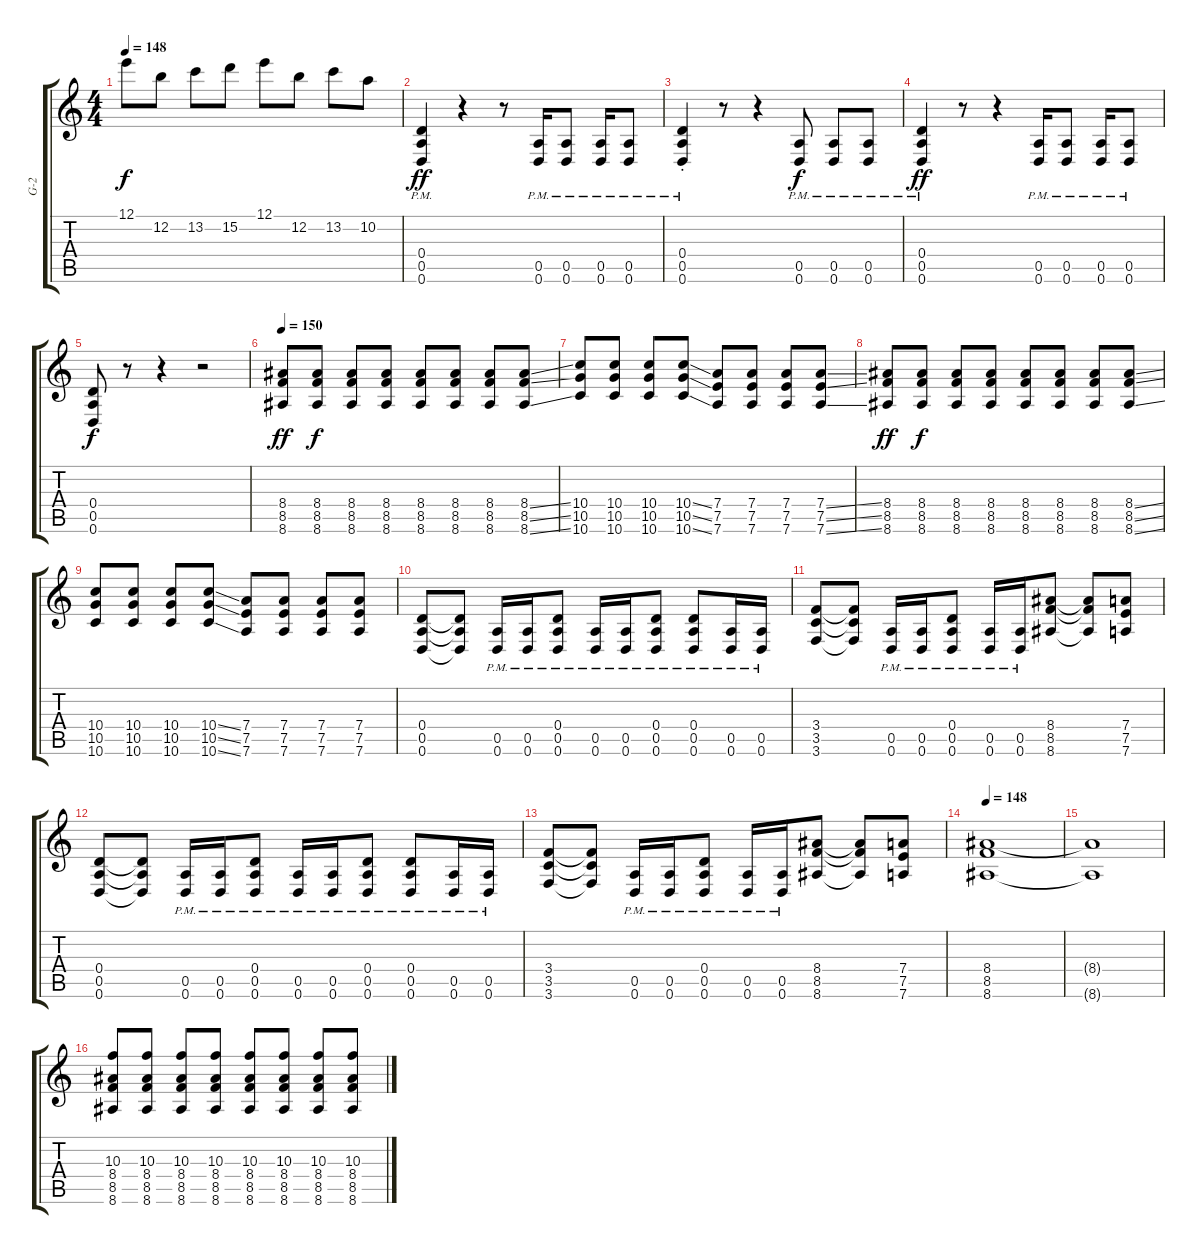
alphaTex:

\track ("G-2" "G-2") {instrument distortionguitar}
\staff {score tabs}
\tuning (E4 B3 G3 D3 A2 D2) {hide}
\ts (4 4)
\tempo 148
\clef g2
\ks c
12.1.8{dy f} 12.2.8 13.2.8 15.2.8 12.1.8 12.2.8 13.2.8 10.2.8 |
(0.4{pm st} 0.5{pm st} 0.6{pm st}).4{dy ff} r.4 r.8 (0.5{pm} 0.6{pm}).16 (0.5{pm} 0.6{pm}).8 (0.5{pm} 0.6{pm}).16 (0.5{pm} 0.6{pm}).8 |
(0.4{pm st} 0.5{pm st} 0.6{pm st}).4 r.8 r.4 (0.5{pm} 0.6{pm}).8{dy f} (0.5{pm} 0.6{pm}).8 (0.5{pm} 0.6{pm}).8 |
(0.4{pm st} 0.5{pm st} 0.6{pm st}).4{dy ff} r.8 r.4 (0.5{pm} 0.6{pm}).16 (0.5{pm} 0.6{pm}).8 (0.5{pm} 0.6{pm}).16 (0.5{pm} 0.6{pm}).8 |
(0.4 0.5 0.6).8{dy f} r.8 r.4 r.2 |
\tempo 150
(8.4 8.5 8.6).8{dy ff} (8.4 8.5 8.6).8{dy f} (8.4 8.5 8.6).8 (8.4 8.5 8.6).8 (8.4 8.5 8.6).8 (8.4 8.5 8.6).8 (8.4 8.5 8.6).8 (8.4{ss} 8.5{ss} 8.6{ss}).8 |
(10.4 10.5 10.6).8 (10.4 10.5 10.6).8 (10.4 10.5 10.6).8 (10.4{ss} 10.5{ss} 10.6{ss}).8 (7.4 7.5 7.6).8 (7.4 7.5 7.6).8 (7.4 7.5 7.6).8 (7.4{ss} 7.5{ss} 7.6{ss}).8 |
(8.4 8.5 8.6).8{dy ff} (8.4 8.5 8.6).8{dy f} (8.4 8.5 8.6).8 (8.4 8.5 8.6).8 (8.4 8.5 8.6).8 (8.4 8.5 8.6).8 (8.4 8.5 8.6).8 (8.4{ss} 8.5{ss} 8.6{ss}).8 |
(10.4 10.5 10.6).8 (10.4 10.5 10.6).8 (10.4 10.5 10.6).8 (10.4{ss} 10.5{ss} 10.6{ss}).8 (7.4 7.5 7.6).8 (7.4 7.5 7.6).8 (7.4 7.5 7.6).8 (7.4 7.5 7.6).8 |
(0.4 0.5 0.6).8 (0.4{t} 0.5{t} 0.6{t}).8 (0.5{pm} 0.6{pm}).16 (0.5{pm} 0.6{pm}).16 (0.4{pm} 0.5{pm} 0.6{pm}).8 (0.5{pm} 0.6{pm}).16 (0.5{pm} 0.6{pm}).16 (0.4{pm} 0.5{pm} 0.6{pm}).8 (0.4{pm} 0.5{pm} 0.6{pm}).8 (0.5{pm} 0.6{pm}).16 (0.5{pm} 0.6{pm}).16 |
(3.4 3.5 3.6).8 (3.4{t} 3.5{t} 3.6{t}).8 (0.5{pm} 0.6{pm}).16 (0.5{pm} 0.6{pm}).16 (0.4{pm} 0.5{pm} 0.6{pm}).8 (0.5{pm} 0.6{pm}).16 (0.5{pm} 0.6{pm}).16 (8.4 8.5 8.6).8 (8.4{t} 8.5{t} 8.6{t}).8 (7.4 7.5 7.6).8 |
(0.4 0.5 0.6).8 (0.4{t} 0.5{t} 0.6{t}).8 (0.5{pm} 0.6).16 (0.5 0.6{pm}).16 (0.4{pm} 0.5{pm} 0.6{pm}).8 (0.5{pm} 0.6{pm}).16 (0.5{pm} 0.6{pm}).16 (0.4{pm} 0.5{pm} 0.6{pm}).8 (0.4{pm} 0.5{pm} 0.6{pm}).8 (0.5{pm} 0.6{pm}).16 (0.5{pm} 0.6{pm}).16 |
(3.4 3.5 3.6).8 (3.4{t} 3.5{t} 3.6{t}).8 (0.5{pm} 0.6{pm}).16 (0.5{pm} 0.6{pm}).16 (0.4{pm} 0.5{pm} 0.6{pm}).8 (0.5{pm} 0.6{pm}).16 (0.5{pm} 0.6{pm}).16 (8.4 8.5 8.6).8 (8.4{t} 8.5{t} 8.6{t}).8 (7.4 7.5 7.6).8 |
\tempo 148
(8.4 8.5 8.6).1{volume 8} |
(8.4{t} 8.6{t}).1 |
(10.3 8.4 8.5 8.6).8{volume 14} (10.3 8.4 8.5 8.6).8 (10.3 8.4 8.5 8.6).8 (10.3 8.4 8.5 8.6).8 (10.3 8.4 8.5 8.6).8 (10.3 8.4 8.5 8.6).8 (10.3 8.4 8.5 8.6).8 (10.3 8.4 8.5 8.6).8
